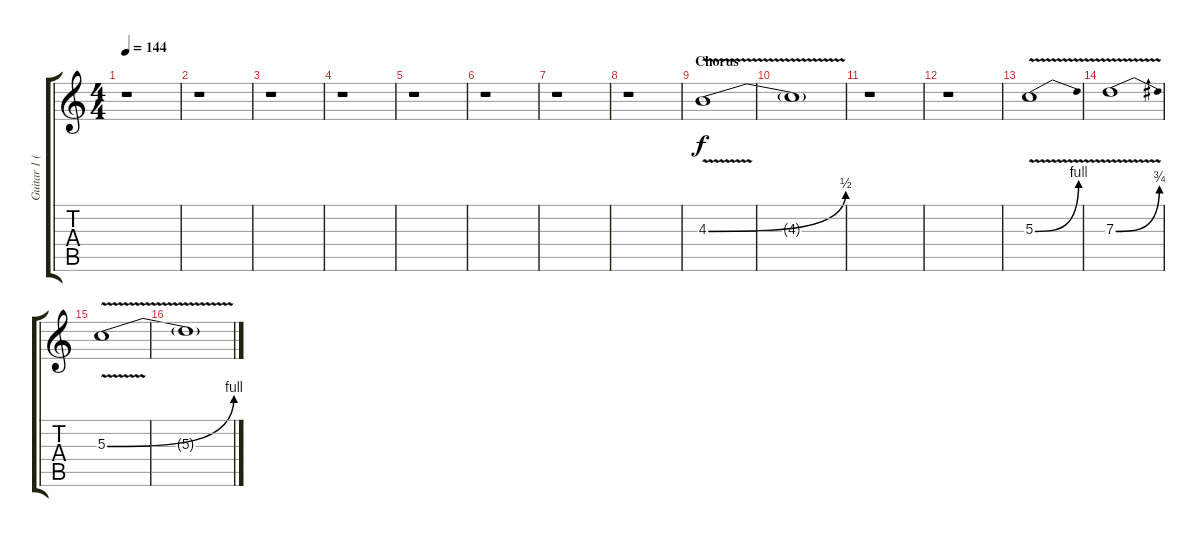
\track ("Guitar 1 (Slide)" "Guitar 1 (") {instrument electricguitarjazz}
\staff {score tabs}
\tuning (E4 B3 G3 D3 A2 E2) {hide}
\ts (4 4)
\tempo 144
\clef g2
\ks c
r.1{dy f} |
r.1 |
r.1 |
r.1 |
r.1 |
r.1 |
r.1 |
r.1 |
\section ("" "Chorus")
4.3{be (bend 0 0 60 2) v}.1 |
4.3{t}.1 |
r.1 |
r.1 |
5.3{be (bend 0 0 60 4) v}.1 |
7.3{be (bend 0 0 60 3) v}.1 |
5.3{be (bend 0 0 60 4) v}.1 |
5.3{t}.1
